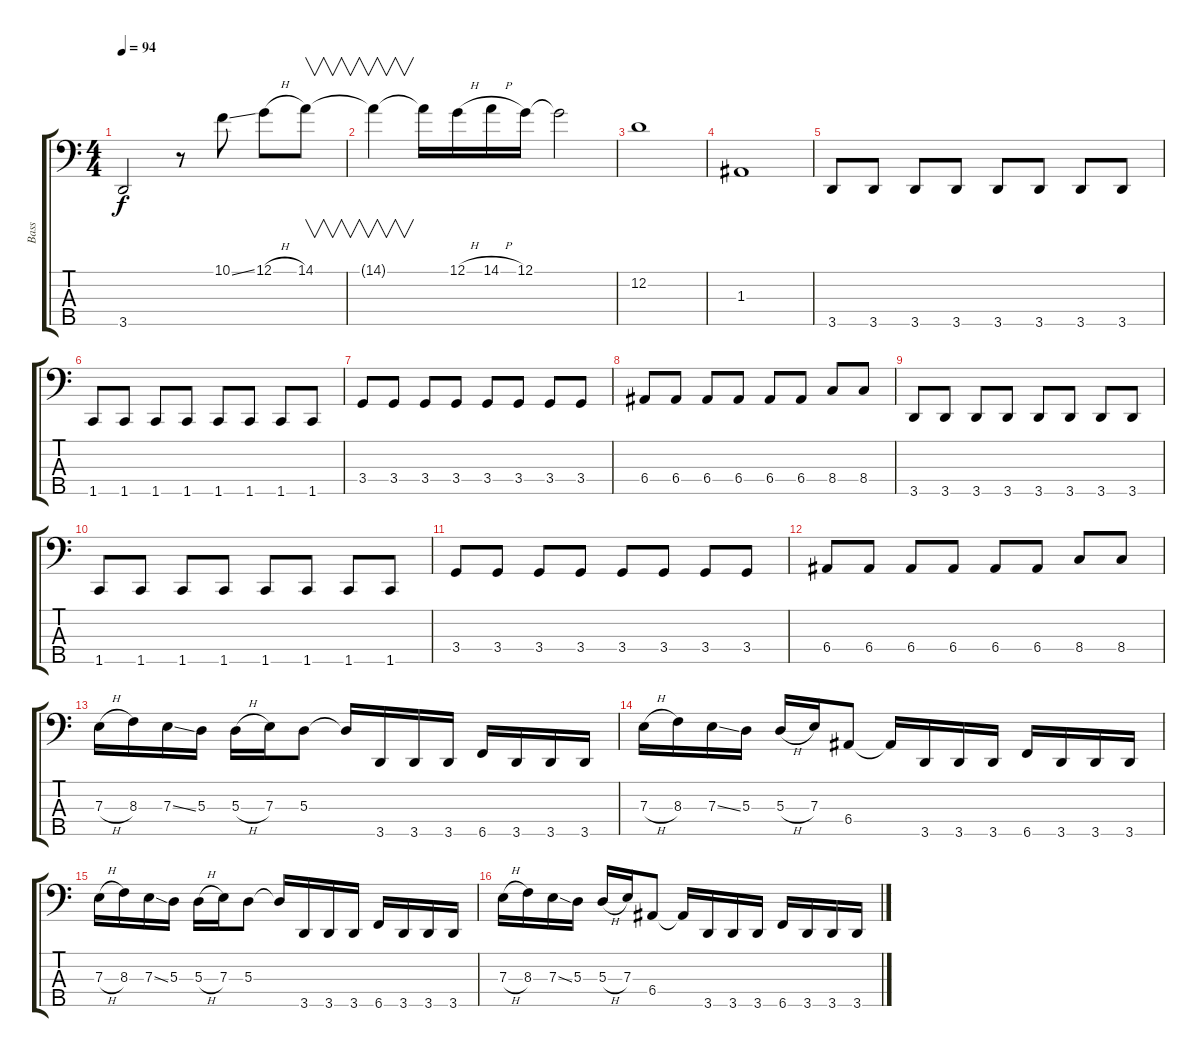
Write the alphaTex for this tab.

\track ("Bass" "Bass") {instrument electricbasspick}
\staff {score tabs}
\tuning (G2 D2 A1 E1 B0) {hide}
\ts (4 4)
\tempo 94
\clef f4
\ks c
3.5.2{dy f} r.8 10.1{ss}.8 12.1{h}.8 14.1.8{v} |
14.1{t}.4{v} 14.1{t}.16 12.1{h}.16 14.1{h}.16 12.1.16 12.1{t}.2 |
12.2.1 |
1.3.1 |
3.5.8 3.5.8 3.5.8 3.5.8 3.5.8 3.5.8 3.5.8 3.5.8 |
1.5.8 1.5.8 1.5.8 1.5.8 1.5.8 1.5.8 1.5.8 1.5.8 |
3.4.8 3.4.8 3.4.8 3.4.8 3.4.8 3.4.8 3.4.8 3.4.8 |
6.4.8 6.4.8 6.4.8 6.4.8 6.4.8 6.4.8 8.4.8 8.4.8 |
3.5.8 3.5.8 3.5.8 3.5.8 3.5.8 3.5.8 3.5.8 3.5.8 |
1.5.8 1.5.8 1.5.8 1.5.8 1.5.8 1.5.8 1.5.8 1.5.8 |
3.4.8 3.4.8 3.4.8 3.4.8 3.4.8 3.4.8 3.4.8 3.4.8 |
6.4.8 6.4.8 6.4.8 6.4.8 6.4.8 6.4.8 8.4.8 8.4.8 |
7.3{h}.16 8.3.16 7.3{ss}.16 5.3.16 5.3{h}.16 7.3.16 5.3.8 5.3{t}.16 3.5.16 3.5.16 3.5.16 6.5.16 3.5.16 3.5.16 3.5.16 |
7.3{h}.16 8.3.16 7.3{ss}.16 5.3.16 5.3{h}.16 7.3.16 6.4.8 6.4{t}.16 3.5.16 3.5.16 3.5.16 6.5.16 3.5.16 3.5.16 3.5.16 |
7.3{h}.16 8.3.16 7.3{ss}.16 5.3.16 5.3{h}.16 7.3.16 5.3.8 5.3{t}.16 3.5.16 3.5.16 3.5.16 6.5.16 3.5.16 3.5.16 3.5.16 |
7.3{h}.16 8.3.16 7.3{ss}.16 5.3.16 5.3{h}.16 7.3.16 6.4.8 6.4{t}.16 3.5.16 3.5.16 3.5.16 6.5.16 3.5.16 3.5.16 3.5.16
